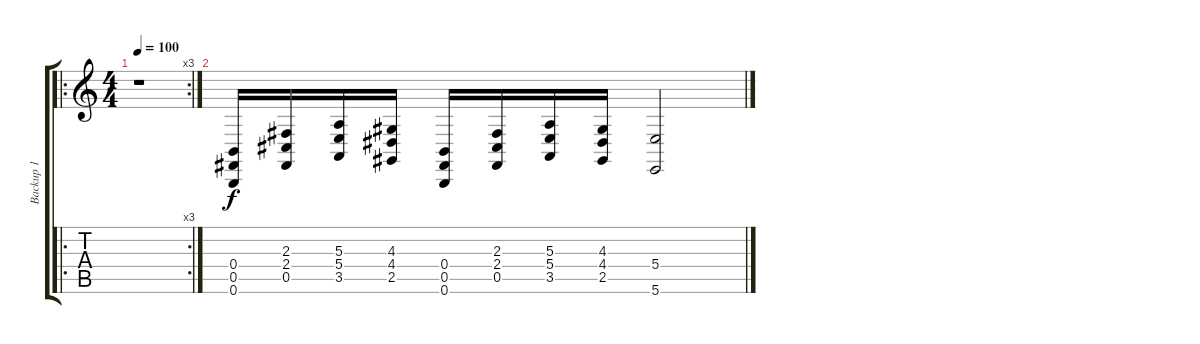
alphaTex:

\track ("Backup 1" "Backup 1") {instrument lead1square}
\staff {score tabs}
\tuning (Db4 Ab3 E3 B2 Gb2 B1) {hide}
\ro
\rc 3
\ts (4 4)
\tempo 100
\clef g2
\ks c
r.1{dy f} |
(0.4 0.5 0.6).16 (2.3 2.4 0.5).16 (5.3 5.4 3.5).16 (4.3 4.4 2.5).16 (0.4 0.5 0.6).16 (2.3 2.4 0.5).16 (5.3 5.4 3.5).16 (4.3 4.4 2.5).16 (5.4 5.6).2
